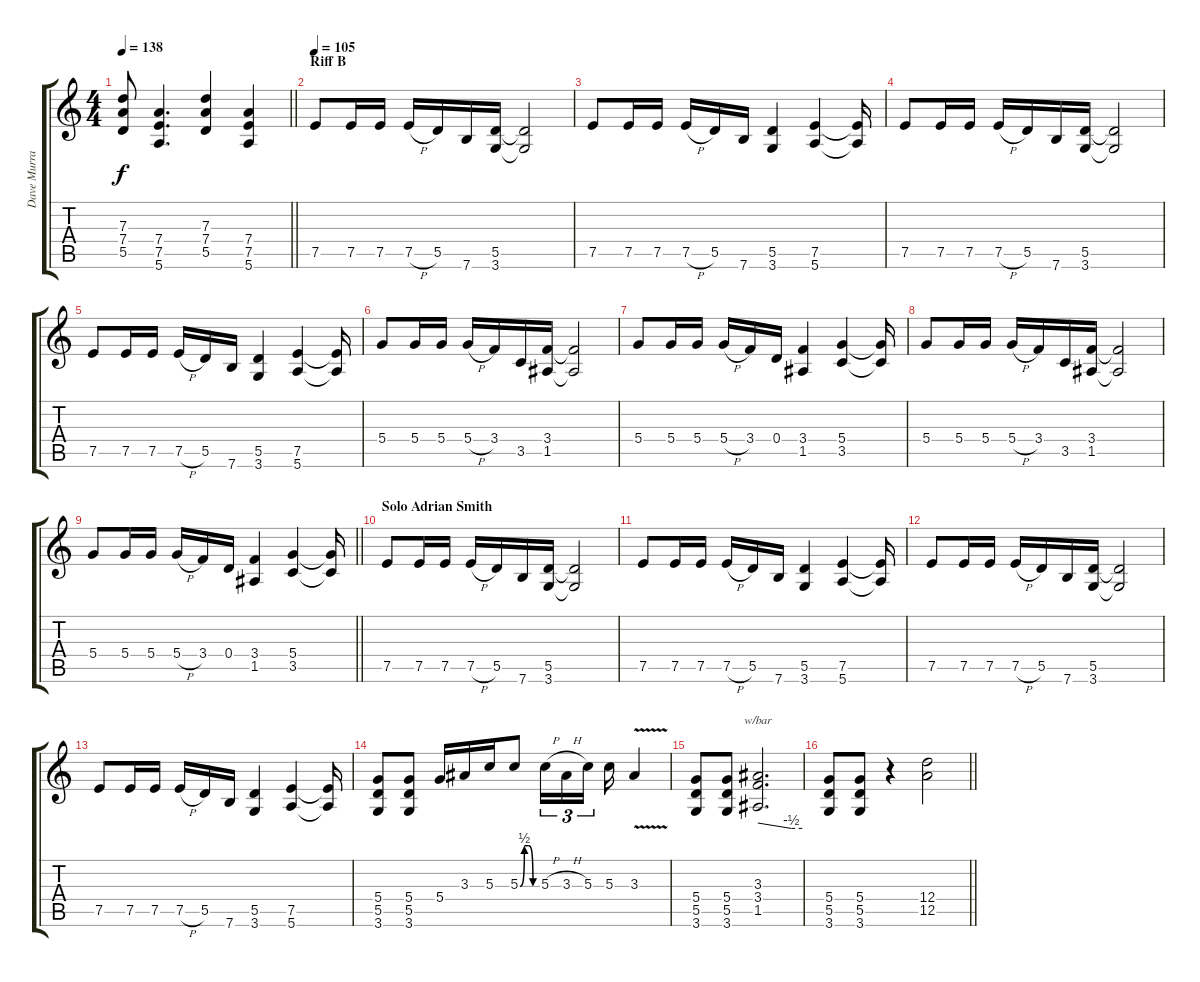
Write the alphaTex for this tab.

\track ("Dave Murray" "Dave Murra") {instrument distortionguitar}
\staff {score tabs}
\tuning (E4 B3 G3 D3 A2 E2) {hide}
\ts (4 4)
\tempo 138
\clef g2
\barLineRight lightlight
\ks c
(7.3{t} 7.4{t} 5.5{t}).8{dy f} (7.4 7.5 5.6).4{d} (7.3 7.4 5.5).4 (7.4 7.5 5.6).4 |
\section ("" "Riff B")
\tempo 105
7.5.8 7.5.16 7.5.16 7.5{h}.16 5.5.16 7.6.16 (5.5 3.6).16 (5.5{t} 3.6{t}).2 |
7.5.8 7.5.16 7.5.16 7.5{h}.16 5.5.16 7.6.16 (5.5 3.6).4 (7.5 5.6).4 (7.5{t} 5.6{t}).16 |
7.5.8 7.5.16 7.5.16 7.5{h}.16 5.5.16 7.6.16 (5.5 3.6).16 (5.5{t} 3.6{t}).2 |
7.5.8 7.5.16 7.5.16 7.5{h}.16 5.5.16 7.6.16 (5.5 3.6).4 (7.5 5.6).4 (7.5{t} 5.6{t}).16 |
5.4.8 5.4.16 5.4.16 5.4{h}.16 3.4.16 3.5.16 (3.4 1.5).16 (3.4{t} 1.5{t}).2 |
5.4.8 5.4.16 5.4.16 5.4{h}.16 3.4.16 0.4.16 (3.4 1.5).4 (5.4 3.5).4 (5.4{t} 3.5{t}).16 |
5.4.8 5.4.16 5.4.16 5.4{h}.16 3.4.16 3.5.16 (3.4 1.5).16 (3.4{t} 1.5{t}).2 |
\barLineRight lightlight
5.4.8 5.4.16 5.4.16 5.4{h}.16 3.4.16 0.4.16 (3.4 1.5).4 (5.4 3.5).4 (5.4{t} 3.5{t}).16 |
\section ("" "Solo Adrian Smith")
7.5.8 7.5.16 7.5.16 7.5{h}.16 5.5.16 7.6.16 (5.5 3.6).16 (5.5{t} 3.6{t}).2 |
7.5.8 7.5.16 7.5.16 7.5{h}.16 5.5.16 7.6.16 (5.5 3.6).4 (7.5 5.6).4 (7.5{t} 5.6{t}).16 |
7.5.8 7.5.16 7.5.16 7.5{h}.16 5.5.16 7.6.16 (5.5 3.6).16 (5.5{t} 3.6{t}).2 |
7.5.8 7.5.16 7.5.16 7.5{h}.16 5.5.16 7.6.16 (5.5 3.6).4 (7.5 5.6).4 (7.5{t} 5.6{t}).16 |
(5.4 5.5 3.6).8 (5.4 5.5 3.6).8 5.4.16 3.3.16 5.3.16 5.3{be (custom 0 0 15 2 30 2 45 0 60 0)}.8 5.3{h}.16{tu (3 2)} 3.3{h}.16{tu (3 2)} 5.3.16{tu (3 2) beam splitsecondary} 5.3.16 3.3{v}.4 |
(5.4 5.5 3.6).8 (5.4 5.5 3.6).8 (3.3 3.4 1.5).2{d tbe (custom default 0 0 45 -2 60 -2)} |
\barLineRight lightlight
(5.4 5.5 3.6).8 (5.4 5.5 3.6).8 r.4 (12.4 12.5).2
